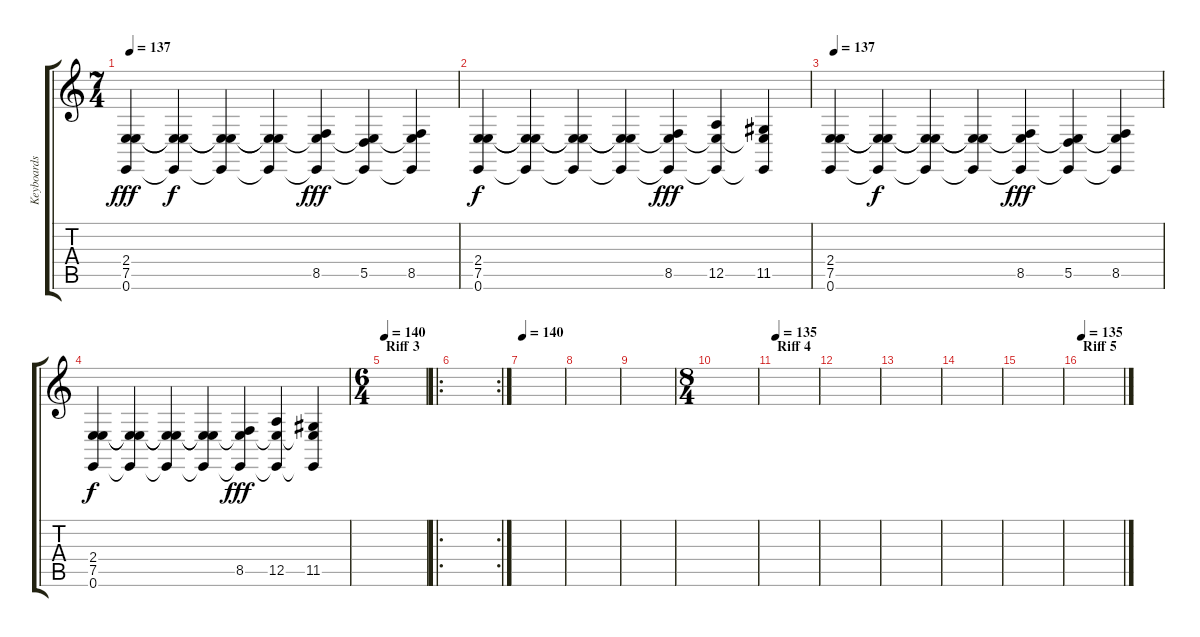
\track ("Keyboards 2" "Keyboards ") {instrument synthstrings1}
\staff {score tabs}
\tuning (E4 B3 G3 D3 A2 E2) {hide}
\ts (7 4)
\tempo 137
\clef g2
\ks c
(2.4 7.5 0.6).4{dy fff volume 16 instrument synthstrings1} (2.4{t} 7.5{t} 0.6{t}).4{dy f} (2.4{t} 7.5{t} 0.6{t}).4 (2.4{t} 7.5{t} 0.6{t}).4 (2.4{t} 8.5 0.6{t}).4{dy fff} (2.4{t} 5.5 0.6{t}).4 (2.4{t} 8.5 0.6{t}).4 |
(2.4 7.5 0.6).4{dy f} (2.4{t} 7.5{t} 0.6{t}).4 (2.4{t} 7.5{t} 0.6{t}).4 (2.4{t} 7.5{t} 0.6{t}).4 (2.4{t} 8.5 0.6{t}).4{dy fff} (2.4{t} 12.5 0.6{t}).4 (2.4{t} 11.5 0.6{t}).4 |
\tempo 137
(2.4 7.5 0.6).4{volume 16 instrument synthstrings1} (2.4{t} 7.5{t} 0.6{t}).4{dy f} (2.4{t} 7.5{t} 0.6{t}).4 (2.4{t} 7.5{t} 0.6{t}).4 (2.4{t} 8.5 0.6{t}).4{dy fff} (2.4{t} 5.5 0.6{t}).4 (2.4{t} 8.5 0.6{t}).4 |
(2.4 7.5 0.6).4{dy f} (2.4{t} 7.5{t} 0.6{t}).4 (2.4{t} 7.5{t} 0.6{t}).4 (2.4{t} 7.5{t} 0.6{t}).4 (2.4{t} 8.5 0.6{t}).4{dy fff} (2.4{t} 12.5 0.6{t}).4 (2.4{t} 11.5 0.6{t}).4 |
\ts (6 4)
\section ("" "Riff 3")
\tempo 140
|
\ro
\rc 2
|
\tempo 140
|
|
|
\ts (8 4)
|
\section ("" "Riff 4")
\tempo 135
|
|
|
|
|
\section ("" "Riff 5")
\tempo 135
